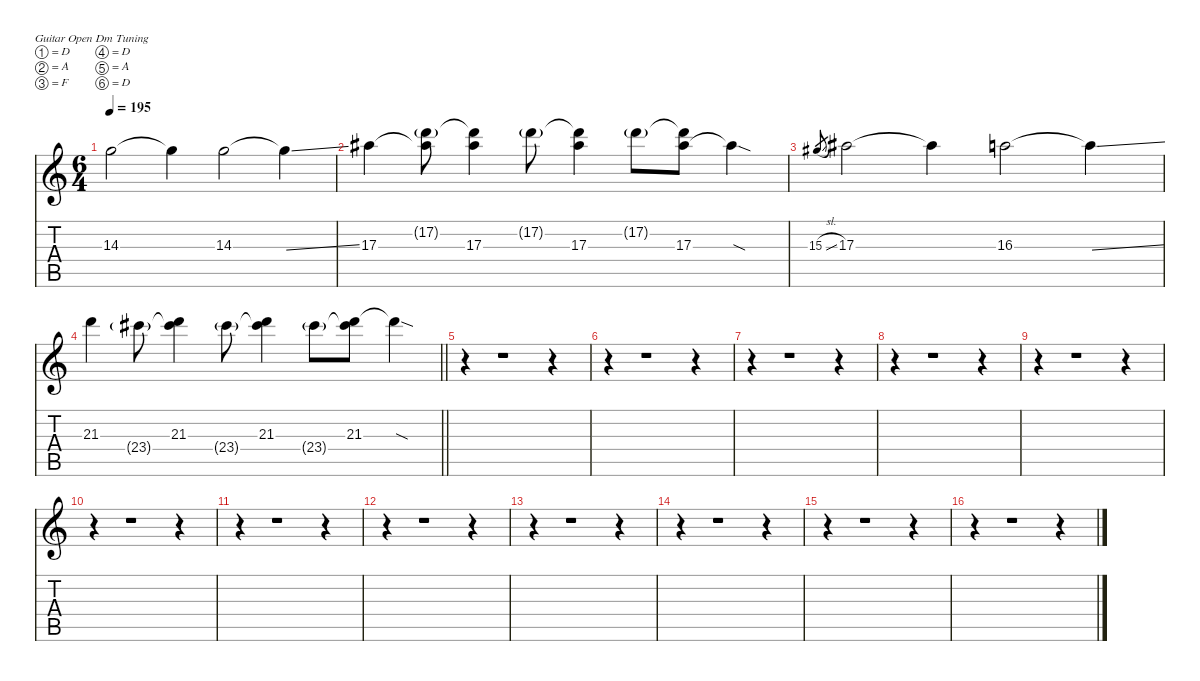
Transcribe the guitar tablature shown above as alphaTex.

\defaultSystemsLayout 4
\hideDynamics
\bracketExtendMode nobrackets
\singleTrackTrackNamePolicy hidden
\multiTrackTrackNamePolicy hidden
\firstSystemTrackNameMode fullname
\firstSystemTrackNameOrientation horizontal
\otherSystemsTrackNameOrientation horizontal
\track ("Overdubing-hid." "od.guit.") {instrument overdrivenguitar}
\staff {score tabs}
\tuning (D4 A3 F3 D3 A2 D2)
\ts (6 4)
\tempo 195
\clef g2
\ks c
14.3.2{dy f} 14.3{t}.4 14.3.2 14.3{ss t}.4 |
17.3{acc #}.4 (17.2{g} 17.3{t acc #}).8 (17.2{t} 17.3{acc #}).4 17.2{g}.8{dy mf} (17.2{t} 17.3{acc #}).4{dy f} 17.2{g}.8{dy mf} (17.2{t} 17.3{acc #}).8{dy f} 17.3{sod t acc #}.4 |
15.3{sl acc #}.8{gr dy mf} 17.3{acc #}.2{dy f} 17.3{t acc #}.4 16.3.2 16.3{ss t}.4 |
\barLineRight lightlight
21.3.4 23.4{g acc #}.8{dy mf} (21.3 23.4{t acc #}).4{dy f} 23.4{g acc #}.8{dy mf} (21.3 23.4{t acc #}).4{dy f} 23.4{g acc #}.8{dy mf} (21.3 23.4{t acc #}).8{dy f} 21.3{sod t}.4 |
r.4 r.1 r.4 |
r.4 r.1 r.4 |
r.4 r.1 r.4 |
r.4 r.1 r.4 |
r.4 r.1 r.4 |
r.4 r.1 r.4 |
r.4 r.1 r.4 |
r.4 r.1 r.4 |
r.4 r.1 r.4 |
r.4 r.1 r.4 |
r.4 r.1 r.4 |
r.4 r.1 r.4
